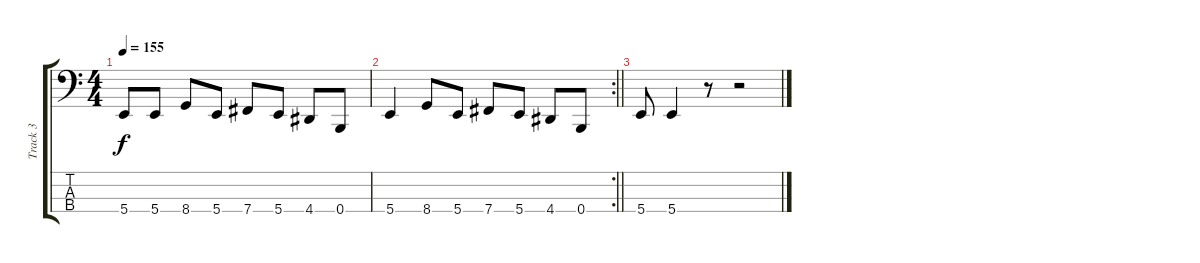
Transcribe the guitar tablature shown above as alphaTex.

\track ("Track 3" "Track 3") {instrument electricbasspick}
\staff {score tabs}
\tuning (D2 A1 E1 B0) {hide}
\ts (4 4)
\tempo 155
\clef f4
\ks c
5.4.8{dy f} 5.4.8 8.4.8 5.4.8 7.4.8 5.4.8 4.4.8 0.4.8 |
\rc 2
\barLineRight lightlight
5.4.4 8.4.8 5.4.8 7.4.8 5.4.8 4.4.8 0.4.8 |
5.4.8 5.4.4 r.8 r.2
